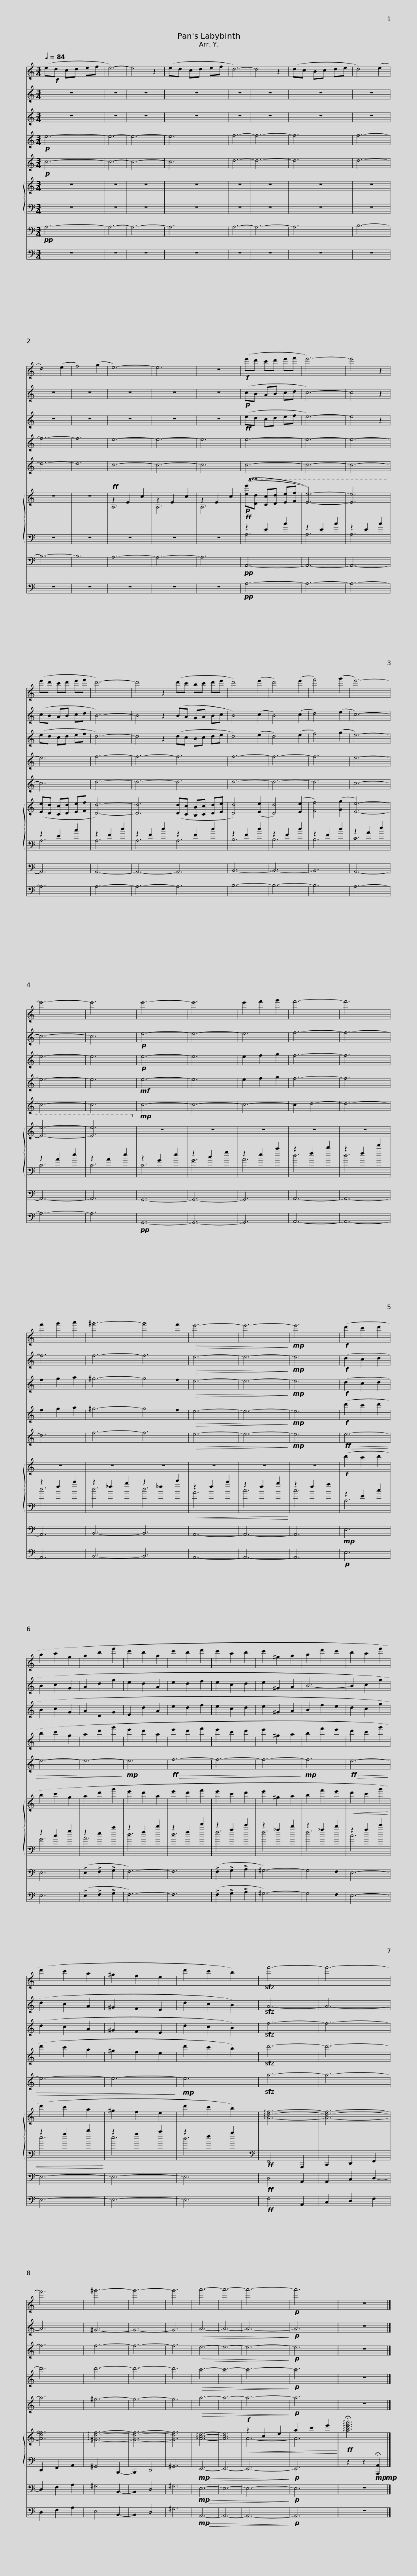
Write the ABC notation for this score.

X:1
%%score 1 2 3 4 5 { ( 6 8 ) | ( 7 9 ) } 10 11
L:1/8
Q:1/4=84
M:3/4
I:linebreak $
K:C
V:1 treble
V:2 treble
V:3 treble
V:4 treble
V:5 treble
V:6 treble
V:8 treble
V:7 bass
V:9 bass
V:10 bass
V:11 bass transpose=-12
V:1
 (e!f!d cd ef | e6-) | e4 z2 | (ed cd ef | d6-) | %5
 d4 z2 | (dc Bc de | d4) (e2 | d4) (e2 | f4) (g2 |$ %10
 e6-) | e6 | z6 |!f! (e'd' c'd' e'f' | e'6-) | %15
 e'4 z2 | (e'd' c'd' e'f' | d'6-) |$ d'4 z2 | (d'c' bc' d'e' | %20
 d'4) (e'2 | d'4) (e'2 | f'4) (g'2 | e'6-) | e'6- | %25
 e'6 | e'6- |$ e'6 | e'2 f'2 g'2 | f'6- | %30
 f'6 | f'2 g'2 a'2 | ^g'6- | g'4 f'2 |!>(! e'6- | %35
 e'6-!>)! |$!mp! e'6 |!f! (d'2 c'2 d'2 | b2 c'2 g2 | a2 d'2 g'2 | %40
 e'2 d'2 a2 | e'2 d'2 f'2 | e'2 c'2 d'2 | e'2 ^g2 a2 | b2 f'2 e'2 |$ %45
 d'2 c'2 g'2 | d'2 c'2 a2 | ^g2 f2 e2 | d'2 c'2 b2) |!sfz! f'6- | %50
 f'6- | f'6 | ^g'6- | g'6- | g'6 | %55
 a'6- |$ a'6- | a'6- |!p! a'6 | z6 |] %60
V:2
 z6 | z6 | z6 | z6 | z6 | %5
 z6 | z6 | z6 | z6 | z6 |$ %10
 z6 | z6 | z6 |!p! (cB AB cd | c6-) | %15
 c4 z2 | (cB AB cd | B6-) |$ B4 z2 | (BA GA Bc | %20
 B4) (c2 | B4) (c2 | d4) (e2 | c6-) | c6- | %25
 c6 |!p! e6- |$ e6- | e6 | f6- | %30
 f6- | f6 | f6- | f6 |!>(! e6- | %35
 e6-!>)! |$!mp! e6 |!f! (d2 c2 d2 | B2 c2 G2 | A2 d2 g2 | %40
 e2 d2 A2 | e2 d2 f2 | e2 c2 d2 | e2 ^G2 A2 | B6- |$ %45
 B2 c2 g2 | d2 c2 A2 | ^G2 F2 E2 | d2 c2 B2) |!sfz! A6- | %50
 A6- | A6 | ^G6- | G6- | G6 | %55
!>(! A6- |$ A6- | A6-!>)! |!p! A6 | z6 |] %60
V:3
 z6 | z6 | z6 | z6 | z6 | %5
 z6 | z6 | z6 | z6 | z6 |$ %10
 z6 | z6 | z6 |!ff! (ed cd ef | e6-) | %15
 e4 z2 | (ed cd ef | d6-) |$ d4 z2 | (dc Bc de | %20
 d4) (e2 | d4) (e2 | f4) (g2 | e6-) | e6- | %25
 e6 |!p! e6- |$ e6 | e2 f2 g2 | f6- | %30
 f6 | f2 g2 a2 | ^g6- | g4 f2 |!>(! e6- | %35
 e6-!>)! |$!mp! e6 |!f! (d2 c2 d2 | B2 c2 G2 | A2 D2 G2 | %40
 E2 d2 A2 | e2 d2 f2 | e2 c2 d2 | e2 ^G2 A2 | B2 f2 e2 |$ %45
 d2 c2 g2 | d2 c2 A2 | ^G2 F2 E2 | d2 c2 B2) |!sfz! f6- | %50
 f6- | f6 | f6- | f6- | f6 | %55
!>(! e6- |$ e6- | e6-!>)! |!p! e6 | z6 |] %60
V:4
!p! e6- | e6- | e6- | e6 | f6- | %5
 f6- | f6 | f6- | f6- | f6 |$ %10
 e6- | e6- | e6 | e6- | e6- | %15
 e6- | e6 | f6- |$ f6- | f6 | %20
 f6- | f6- | f6 | e6- | e6- | %25
 e6 |!mf! e6- |$ e6 | e2 f2 g2 | f6- | %30
 f6 | f2 g2 a2 | ^g6- | g4 f2 |!>(! e6- | %35
 e6-!>)! |$!mp! e6 |!f! (d'2 c'2 d'2 | b2 c'2 g2 | a2 d'2 g'2 | %40
 e'2 d'2 a2 | e'2 d'2 f'2 | e'2 c'2 d'2 | e'2 ^g2 a2 | b2 f'2 e'2 |$ %45
 d'2 c'2 g'2 | d'2 c'2 a2 | ^g2 f2 e2 | d'2 c'2 b2) |!sfz! d'6- | %50
 d'6- | d'6 | d'6- | d'6- | d'6 | %55
!>(! c'6- |$ c'6- | c'6-!>)! |!p! c'6 | z6 |] %60
V:5
!p! c6- | c6- | c6- | c6 | d6- | %5
 d6- | d6 | d6- | d6- | d6 |$ %10
 c6- | c6- | c6 | c6- | c6- | %15
 c6- | c6 | d6- |$ d6- | d6 | %20
 d6- | d6- | d6 | c6- | c6- | %25
 c6 |!mp! c6- |$ c6- | c6- | c2 d4- | %30
 d6- | d6 | f6- | f6 |!>(! e6- | %35
 e6-!>)! |$!mp! e6 |!ff!!>(! e6- | e6- | e6-!>)! | %40
!mp! e6 |!ff!!>(! f6- | f6- | f6-!>)! |!mp! f6 |$ %45
!ff!!>(! e6- | e6- | e6-!>)! |!mp! e6 |!sfz! a6- | %50
 a6- | a6 | ^g6- | g6- | g6 | %55
!>(! a6- |$ a6- | a6-!>)! |!p! a6 | z6 |] %60
V:6
 z6 | z6 | z6 | z6 | z6 | %5
 z6 | z6 | z6 | z6 | z6 |$ %10
!ff! z2 E2 c2 | z2 E2 c2 | z2 E2 c2 |!p!!8va(! (([ee'][dd'] [cc'][dd'] [ee'][ff'] | [ee']6-)) | %15
 [ee']6 | ([ee'][dd'] [cc'][dd'] [ee'][ff'] | [dd']6-) |$ [dd']6 | ([dd'][cc'] [Bb][cc'] [dd'][ee'] | %20
 [dd']4) ([ee']2 | [dd']4) ([ee']2 | [ff']4) ([gg']2 | [ee']6-) | [ee']6- | %25
 [ee']6!8va)! | z6 |$ z6 | z6 | z6 | %30
 z6 | z6 | z6 | z6 | z6 | %35
 z6 |$ z6 |!f! (d'2 c'2 d'2 | b2 c'2 g2 | a2 d'2 g'2 | %40
 e'2 d'2 a2 | e'2 d'2 f'2 | e'2 c'2 d'2 | e'2 ^g2 a2 | b2 f'2 e'2 |$ %45
 d'2 c'2 g'2 | d'2 c'2 a2 | ^g2 f2 e2 | d'2 c'2 b2) | !arpeggio![Adf]6- | %50
 [Adf]6- | [Adf]6 | !arpeggio![^Gdf]6- | [Gdf]6- | [Gdf]6 | %55
 !arpeggio![Ace]6- |$ [Ace]6 |!f!!<(! z2 c2 e2 | a2 c'2 e'2!<)! |!ff! !arpeggio!!fermata![ac'e'a']6 |] %60
V:7
 z6 | z6 | z6 | z6 | z6 | %5
 z6 | z6 | z6 | z6 | z6 |$ %10
 z6 | z6 | z6 |!ff! z2 E2 c2 | z2 E2 c2 | %15
 z2 E2 c2 | z2 E2 c2 | z2 F2 d2 |$ z2 F2 d2 | z2 F2 d2 | %20
 z2 F2 d2 | z2 F2 d2 | z2 F2 d2 | z2 A2 e2 | z2 A2 e2 | %25
 z2 A2 e2 | z2 G2 e2 |$ z2 c2 g2 | z2 e2 c'2 | z2 f2 d'2 | %30
 z2 f2 f'2 | z2 a2 e'2 | z2 _a2 d'2 | z2 _a2 f'2 |!<(! z2 a2 e'2 | %35
 z2 a2 d'2!<)! |$ z2 a2 c'2 | z2 G2 e2 | z2 c2 g2 | z2 e2 c'2 | %40
 z2 f2 d'2 | z2 f2 f'2 | z2 a2 e'2 | z2 _a2 d'2 | z2 _a2 d'2 |$ %45
!<(! z2 a2 e'2 | z2 a2 d'2!<)! | z2 a2 c'2 | z2 f2 b2 |[K:bass]!ff! F,,4 A,,,2 | %50
 C,,2 D,,2 F,,2 | D,,2 F,,2 A,,2 | ^G,,4 B,,,2- | B,,,2 D,,4 | ^G,,6 | %55
!mp!!>(! E,,6- |$ E,,6- | E,,6-!>)! |!p! E,,6 | z2 z2!mp!!mp! !fermata![A,,,A,,]2 |] %60
V:8
 x6 | x6 | x6 | x6 | x6 | %5
 x6 | x6 | x6 | x6 | x6 |$ %10
 A,6 | A,6 | A,6 |!8va(! x6 | x6 | %15
 x6 | x6 | x6 |$ x6 | x6 | %20
 x6 | x6 | x6 | x6 | x6 | %25
 x6!8va)! | x6 |$ x6 | x6 | x6 | %30
 x6 | x6 | x6 | x6 | x6 | %35
 x6 |$ x6 | x6 | x6 | x6 | %40
 x6 | x6 | x6 | x6 | x6 |$ %45
 x6 | x6 | x6 | x6 | x6 | %50
 x6 | x6 | x6 | x6 | x6 | %55
 x6 |$ x6 | A6- | A6 | x6 |] %60
V:9
 x6 | x6 | x6 | x6 | x6 | %5
 x6 | x6 | x6 | x6 | x6 |$ %10
 x6 | x6 | x6 | A,6 | A,6 | %15
 A,6 | A,6 | A,6 |$ A,6 | A,6 | %20
 B,6 | B,6 | B,6 | C6 | C6 | %25
 C6 | C6 |$ G6 | A6 | d6 | %30
 d6 | f6 | f6 | f6 | c6 | %35
 e6 |$ e6 | C6 | G6 | A6 | %40
 d6 | d6 | f6 | f6 | f6 |$ %45
 c6 | e6 | e6 | d6 |[K:bass] x6 | %50
 x6 | x6 | x6 | x6 | x6 | %55
 x6 |$ x6 | x6 | x6 | x6 |] %60
V:10
!pp! A,6- | A,6- | A,6- | A,6 | A,6- | %5
 A,6- | A,6 | B,6- | B,6- | B,6 |$ %10
 A,6- | A,6- | A,6 |!pp! A,,6- | A,,6- | %15
 A,,6- | A,,6 | A,,6- |$ A,,6- | A,,6 | %20
 B,,6- | B,,6- | B,,6 | A,,6- | A,,6- | %25
 A,,6 | G,,6- |$ G,,6- | G,,6 | A,,6- | %30
 A,,6- | A,,6 | B,,6- | B,,6 | A,,6- | %35
 A,,6- |$ A,,6 |!mp! E,6 | E,6 | (!>!E,2 !>!F,2 !>!G,2 | %40
 F,6-) | F,6 | (!>!F,2 !>!G,2 !>!A,2 | ^G,6-) | G,4 F,2 |$ %45
 E,6- | E,6- | E,6- | E,6 |!ff! D,4 A,,2 | %50
 A,,2 C,2 D,2- | D,2 F,2 A,2 | ^G,4 B,,2- | B,,2 D,4 | ^G,6 | %55
!mp!!>(! E,6- |$ E,6- | E,6-!>)! |!p! E,6 | z6 |] %60
V:11
 z6 | z6 | z6 | z6 | z6 | %5
 z6 | z6 | z6 | z6 | z6 |$ %10
 z6 | z6 | z6 |!pp! A,6- | A,6- | %15
 A,6- | A,6 | A,6- |$ A,6- | A,6 | %20
 B,6- | B,6- | B,6 | A,6- | A,6- | %25
 A,6 |!pp! G,,6- |$ G,,6- | G,,6 | A,,6- | %30
 A,,6- | A,,6 | B,,6- | B,,6 | A,,6- | %35
 A,,6- |$ A,,6 |!p! E,6 | E,6 | (!>!E,2 !>!F,2 !>!G,2 | %40
 F,6-) | F,6 | (!>!F,2 !>!G,2 !>!A,2 | ^G,6-) | G,4 F,2 |$ %45
 E,6- | E,6- | E,6- | E,6 |!ff! F,4 A,,2 | %50
 C,2 D,2 F,2 | D,2 F,2 A,2 | E,4 B,,2- | B,,2 D,4 | ^G,6 | %55
!mp!!>(! A,,6- |$ A,,6- | A,,6-!>)! |!p! A,,6 | z6 |] %60
